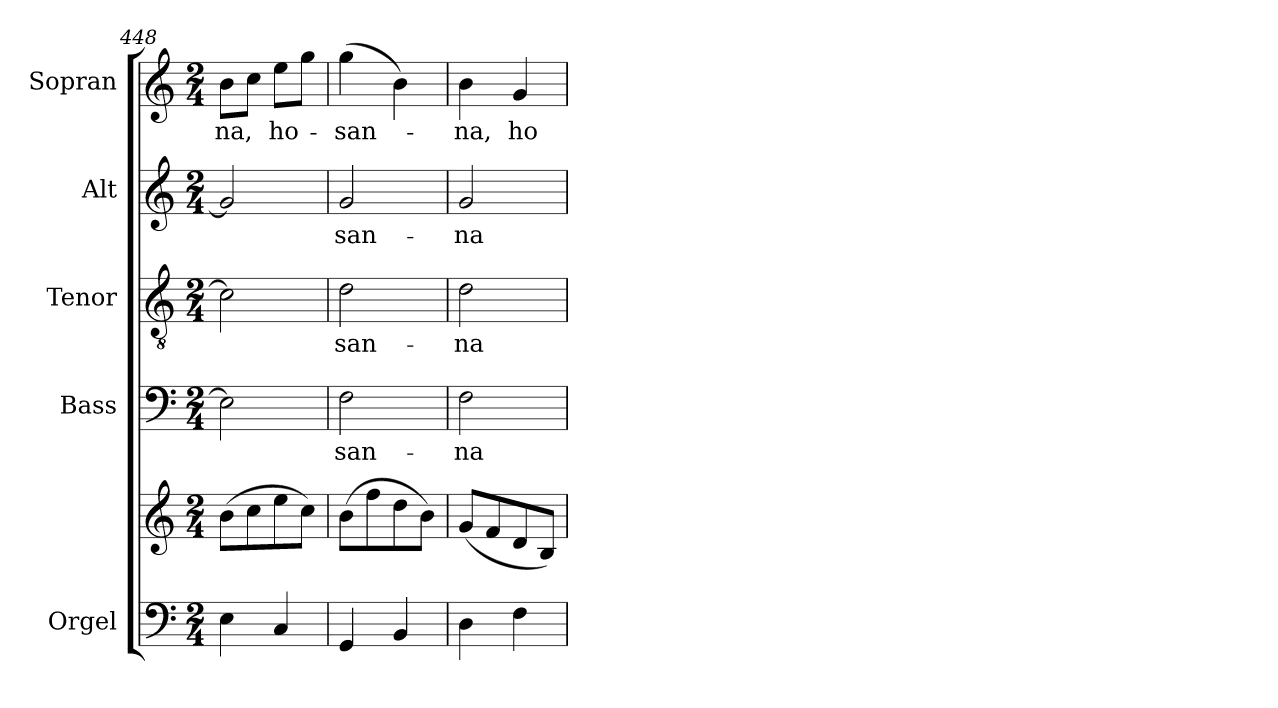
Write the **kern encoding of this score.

**kern	**kern	**kern	**text	**kern	**text	**kern	**text	**kern	**text
*part5	*part5	*part4	*part4	*part3	*part3	*part2	*part2	*part1	*part1
*staff6	*staff5	*staff4	*staff4	*staff3	*staff3	*staff2	*staff2	*staff1	*staff1
*I"Orgel	*	*I"Bass	*	*I"Tenor	*	*I"Alt	*	*I"Sopran	*
*I'Org.	*	*I'B.	*	*I'T.	*	*I'A.	*	*I'S.	*
!!LO:LB:g=z
*clefF4	*clefG2	*clefF4	*	*clefGv2	*	*clefG2	*	*clefG2	*
*k[]	*k[]	*k[]	*	*k[]	*	*k[]	*	*k[]	*
*C:	*C:	*C:	*	*C:	*	*C:	*	*C:	*
*M2/4	*M2/4	*M2/4	*	*M2/4	*	*M2/4	*	*M2/4	*
=448	=448	=448	=448	=448	=448	=448	=448	=448	=448
!	!	!	!	!	!	!	!	!	!LO:LY:b
4E\	(>8b\L	2E\]	.	2c\]	.	2g/]	.	8b\L	-na,
.	8cc\	.	.	.	.	.	.	8cc\J	.
!	!	!	!	!	!	!	!	!	!LO:LY:b
4C/	8ee\	.	.	.	.	.	.	8ee\L	ho-
.	8cc\J)	.	.	.	.	.	.	8gg\J	.
=449	=449	=449	=449	=449	=449	=449	=449	=449	=449
!	!	!	!LO:LY:b	!	!LO:LY:b	!	!LO:LY:b	!	!LO:LY:b
4GG/	(>8b\L	2F\	-san-	2d\	-san-	2g/	-san-	(>4gg\	-san-
.	8ff\	.	.	.	.	.	.	.	.
4BB/	8dd\	.	.	.	.	.	.	4b\)	.
.	8b\J)	.	.	.	.	.	.	.	.
=450	=450	=450	=450	=450	=450	=450	=450	=450	=450
!	!	!	!LO:LY:b	!	!LO:LY:b	!	!LO:LY:b	!	!LO:LY:b
4D\	(<8g/L	2F\	-na	2d\	-na	2g/	-na	4b\	-na,
.	8f/	.	.	.	.	.	.	.	.
!	!	!	!	!	!	!	!	!	!LO:LY:b
4F\	8d/	.	.	.	.	.	.	4g/	ho-
.	8B/J)	.	.	.	.	.	.	.	.
=	=	=	=	=	=	=	=	=	=
*-	*-	*-	*-	*-	*-	*-	*-	*-	*-
